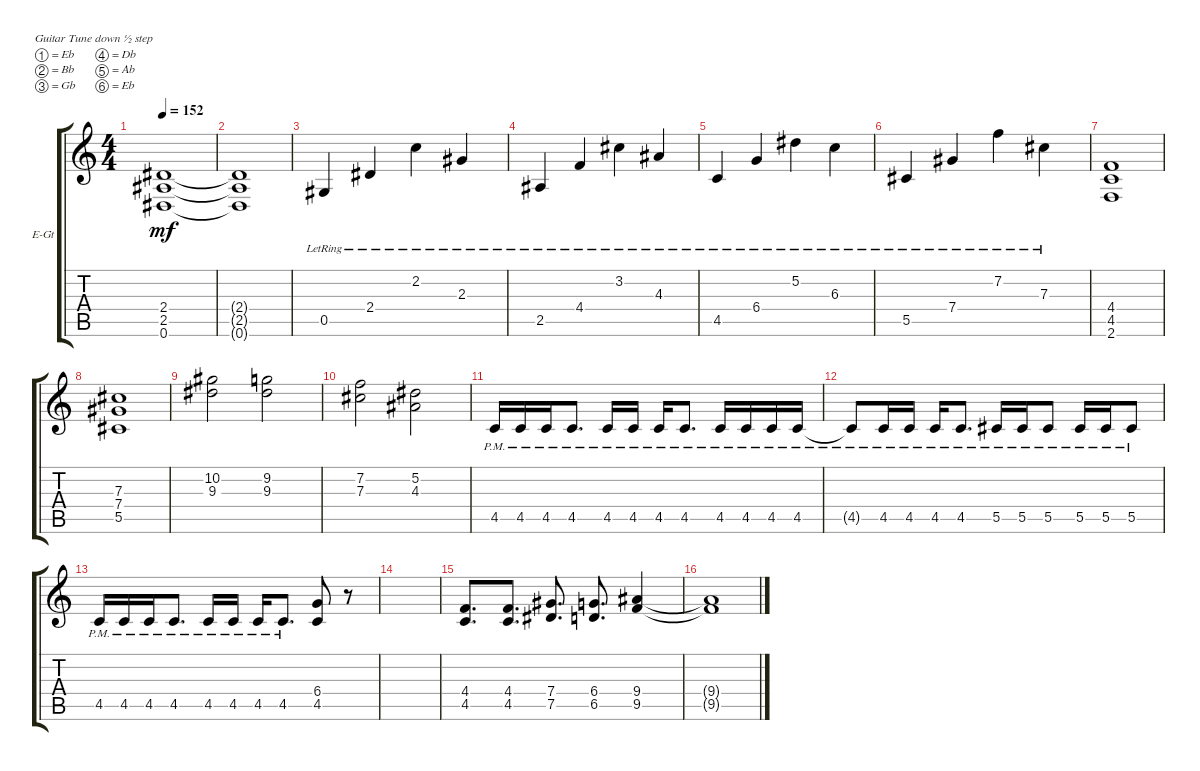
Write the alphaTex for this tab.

\bracketExtendMode groupsimilarinstruments
\firstSystemTrackNameOrientation horizontal
\otherSystemsTrackNameOrientation horizontal
\track ("Rhythm" "E-Gt") {instrument distortionguitar}
\staff {score tabs}
\tuning (Eb4 Bb3 Gb3 Db3 Ab2 Eb2)
\ts (4 4)
\tempo 152
\clef g2
\ks c
(0.6 2.5 2.4).1{dy mf} |
(0.6{t} 2.5{t} 2.4{t}).1 |
0.5{lr}.4 2.4{lr}.4 2.2{lr}.4 2.3{lr}.4 |
2.5{lr}.4 4.4{lr}.4 3.2{lr}.4 4.3{lr}.4 |
4.5{lr}.4 6.4{lr}.4 5.2{lr}.4 6.3{lr}.4 |
5.5{lr}.4 7.4{lr}.4 7.2{lr}.4 7.3{lr}.4 |
(2.6 4.5 4.4).1 |
(5.5 7.4 7.3).1 |
(9.3 10.2).2 (9.3 9.2).2 |
(7.3 7.2).2 (4.3 5.2).2 |
4.5{pm}.16 4.5{pm}.16 4.5{pm}.16 4.5{pm}.8{d} 4.5{pm}.16 4.5{pm}.16 4.5{pm}.16 4.5{pm}.8{d} 4.5{pm}.16 4.5{pm}.16 4.5{pm}.16 4.5{pm}.16 |
4.5{pm t}.8 4.5{pm}.16 4.5{pm}.16 4.5{pm}.16 4.5{pm}.8{d} 5.5{pm}.16 5.5{pm}.16 5.5{pm}.8 5.5{pm}.16 5.5{pm}.16 5.5{pm}.8 |
4.5{pm}.16 4.5{pm}.16 4.5{pm}.16 4.5{pm}.8{d} 4.5{pm}.16 4.5{pm}.16 4.5{pm}.16 4.5{pm}.8{d} (4.5 6.4).8 r.8 |
|
(4.5 4.4).8{d} (4.5 4.4).8{d} (7.5 7.4).8{d} (6.5 6.4).8{d} (9.5 9.4).4 |
(9.5{t} 9.4{t}).1
